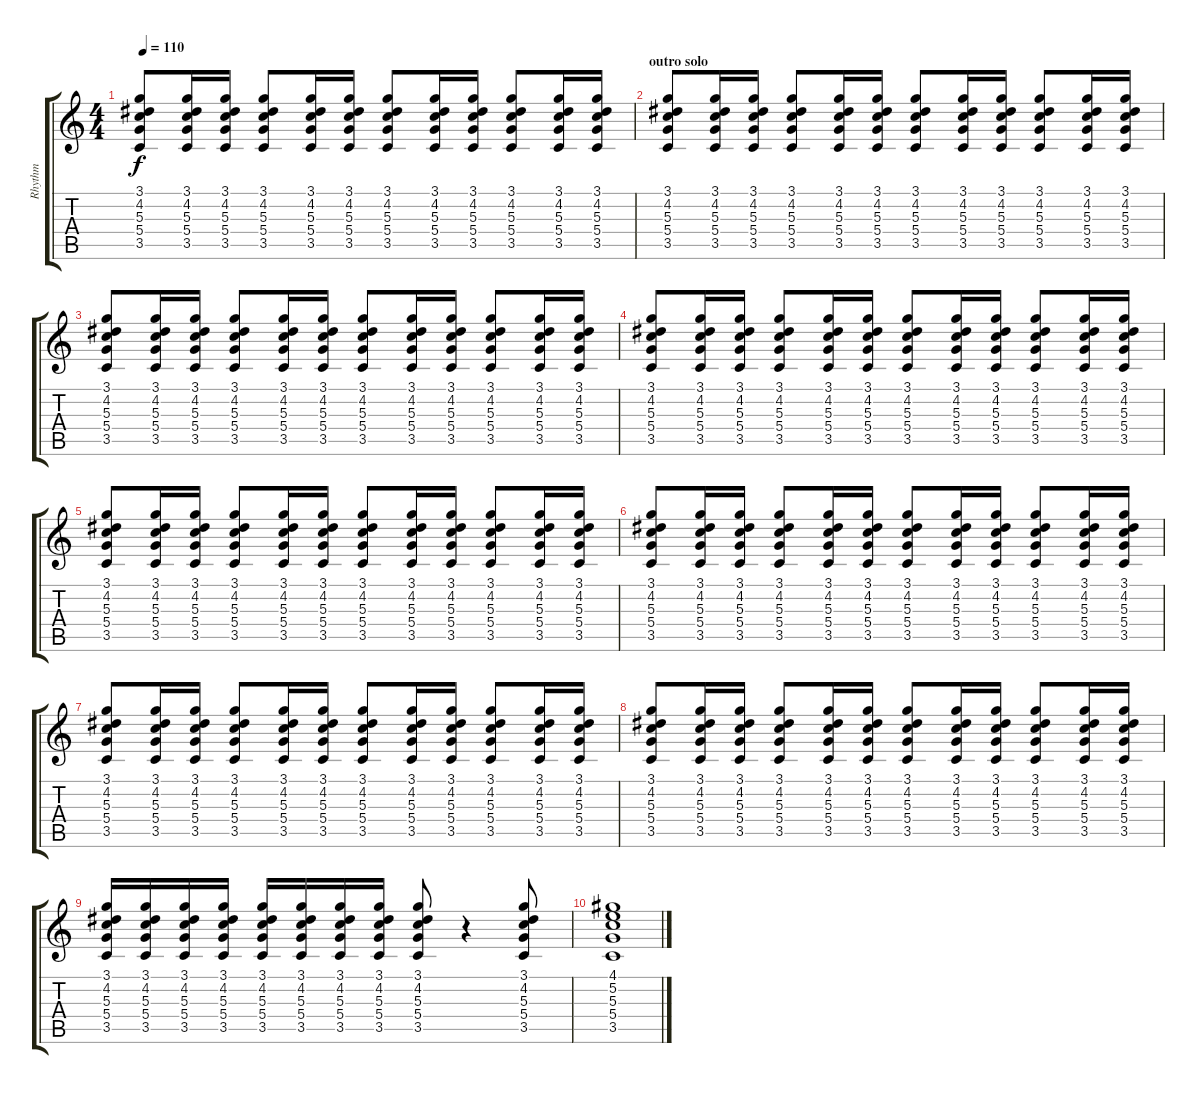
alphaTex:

\track ("Rhythm" "Rhythm") {instrument acousticguitarsteel}
\staff {score tabs}
\tuning (E4 B3 G3 D3 A2 E2) {hide}
\ts (4 4)
\tempo 110
\clef g2
\ks c
(3.1 4.2 5.3 5.4 3.5).8{dy f} (3.1 4.2 5.3 5.4 3.5).16 (3.1 4.2 5.3 5.4 3.5).16 (3.1 4.2 5.3 5.4 3.5).8 (3.1 4.2 5.3 5.4 3.5).16 (3.1 4.2 5.3 5.4 3.5).16 (3.1 4.2 5.3 5.4 3.5).8 (3.1 4.2 5.3 5.4 3.5).16 (3.1 4.2 5.3 5.4 3.5).16 (3.1 4.2 5.3 5.4 3.5).8 (3.1 4.2 5.3 5.4 3.5).16 (3.1 4.2 5.3 5.4 3.5).16 |
\section ("" "outro solo")
(3.1 4.2 5.3 5.4 3.5).8 (3.1 4.2 5.3 5.4 3.5).16 (3.1 4.2 5.3 5.4 3.5).16 (3.1 4.2 5.3 5.4 3.5).8 (3.1 4.2 5.3 5.4 3.5).16 (3.1 4.2 5.3 5.4 3.5).16 (3.1 4.2 5.3 5.4 3.5).8 (3.1 4.2 5.3 5.4 3.5).16 (3.1 4.2 5.3 5.4 3.5).16 (3.1 4.2 5.3 5.4 3.5).8 (3.1 4.2 5.3 5.4 3.5).16 (3.1 4.2 5.3 5.4 3.5).16 |
(3.1 4.2 5.3 5.4 3.5).8 (3.1 4.2 5.3 5.4 3.5).16 (3.1 4.2 5.3 5.4 3.5).16 (3.1 4.2 5.3 5.4 3.5).8 (3.1 4.2 5.3 5.4 3.5).16 (3.1 4.2 5.3 5.4 3.5).16 (3.1 4.2 5.3 5.4 3.5).8 (3.1 4.2 5.3 5.4 3.5).16 (3.1 4.2 5.3 5.4 3.5).16 (3.1 4.2 5.3 5.4 3.5).8 (3.1 4.2 5.3 5.4 3.5).16 (3.1 4.2 5.3 5.4 3.5).16 |
(3.1 4.2 5.3 5.4 3.5).8 (3.1 4.2 5.3 5.4 3.5).16 (3.1 4.2 5.3 5.4 3.5).16 (3.1 4.2 5.3 5.4 3.5).8 (3.1 4.2 5.3 5.4 3.5).16 (3.1 4.2 5.3 5.4 3.5).16 (3.1 4.2 5.3 5.4 3.5).8 (3.1 4.2 5.3 5.4 3.5).16 (3.1 4.2 5.3 5.4 3.5).16 (3.1 4.2 5.3 5.4 3.5).8 (3.1 4.2 5.3 5.4 3.5).16 (3.1 4.2 5.3 5.4 3.5).16 |
(3.1 4.2 5.3 5.4 3.5).8 (3.1 4.2 5.3 5.4 3.5).16 (3.1 4.2 5.3 5.4 3.5).16 (3.1 4.2 5.3 5.4 3.5).8 (3.1 4.2 5.3 5.4 3.5).16 (3.1 4.2 5.3 5.4 3.5).16 (3.1 4.2 5.3 5.4 3.5).8 (3.1 4.2 5.3 5.4 3.5).16 (3.1 4.2 5.3 5.4 3.5).16 (3.1 4.2 5.3 5.4 3.5).8 (3.1 4.2 5.3 5.4 3.5).16 (3.1 4.2 5.3 5.4 3.5).16 |
(3.1 4.2 5.3 5.4 3.5).8 (3.1 4.2 5.3 5.4 3.5).16 (3.1 4.2 5.3 5.4 3.5).16 (3.1 4.2 5.3 5.4 3.5).8 (3.1 4.2 5.3 5.4 3.5).16 (3.1 4.2 5.3 5.4 3.5).16 (3.1 4.2 5.3 5.4 3.5).8 (3.1 4.2 5.3 5.4 3.5).16 (3.1 4.2 5.3 5.4 3.5).16 (3.1 4.2 5.3 5.4 3.5).8 (3.1 4.2 5.3 5.4 3.5).16 (3.1 4.2 5.3 5.4 3.5).16 |
(3.1 4.2 5.3 5.4 3.5).8 (3.1 4.2 5.3 5.4 3.5).16 (3.1 4.2 5.3 5.4 3.5).16 (3.1 4.2 5.3 5.4 3.5).8 (3.1 4.2 5.3 5.4 3.5).16 (3.1 4.2 5.3 5.4 3.5).16 (3.1 4.2 5.3 5.4 3.5).8 (3.1 4.2 5.3 5.4 3.5).16 (3.1 4.2 5.3 5.4 3.5).16 (3.1 4.2 5.3 5.4 3.5).8 (3.1 4.2 5.3 5.4 3.5).16 (3.1 4.2 5.3 5.4 3.5).16 |
(3.1 4.2 5.3 5.4 3.5).8 (3.1 4.2 5.3 5.4 3.5).16 (3.1 4.2 5.3 5.4 3.5).16 (3.1 4.2 5.3 5.4 3.5).8 (3.1 4.2 5.3 5.4 3.5).16 (3.1 4.2 5.3 5.4 3.5).16 (3.1 4.2 5.3 5.4 3.5).8 (3.1 4.2 5.3 5.4 3.5).16 (3.1 4.2 5.3 5.4 3.5).16 (3.1 4.2 5.3 5.4 3.5).8 (3.1 4.2 5.3 5.4 3.5).16 (3.1 4.2 5.3 5.4 3.5).16 |
(3.1 4.2 5.3 5.4 3.5).16 (3.1 4.2 5.3 5.4 3.5).16 (3.1 4.2 5.3 5.4 3.5).16 (3.1 4.2 5.3 5.4 3.5).16 (3.1 4.2 5.3 5.4 3.5).16 (3.1 4.2 5.3 5.4 3.5).16 (3.1 4.2 5.3 5.4 3.5).16 (3.1 4.2 5.3 5.4 3.5).16 (3.1 4.2 5.3 5.4 3.5).8 r.4 (3.1 4.2 5.3 5.4 3.5).8 |
(4.1 5.2 5.3 5.4 3.5).1
